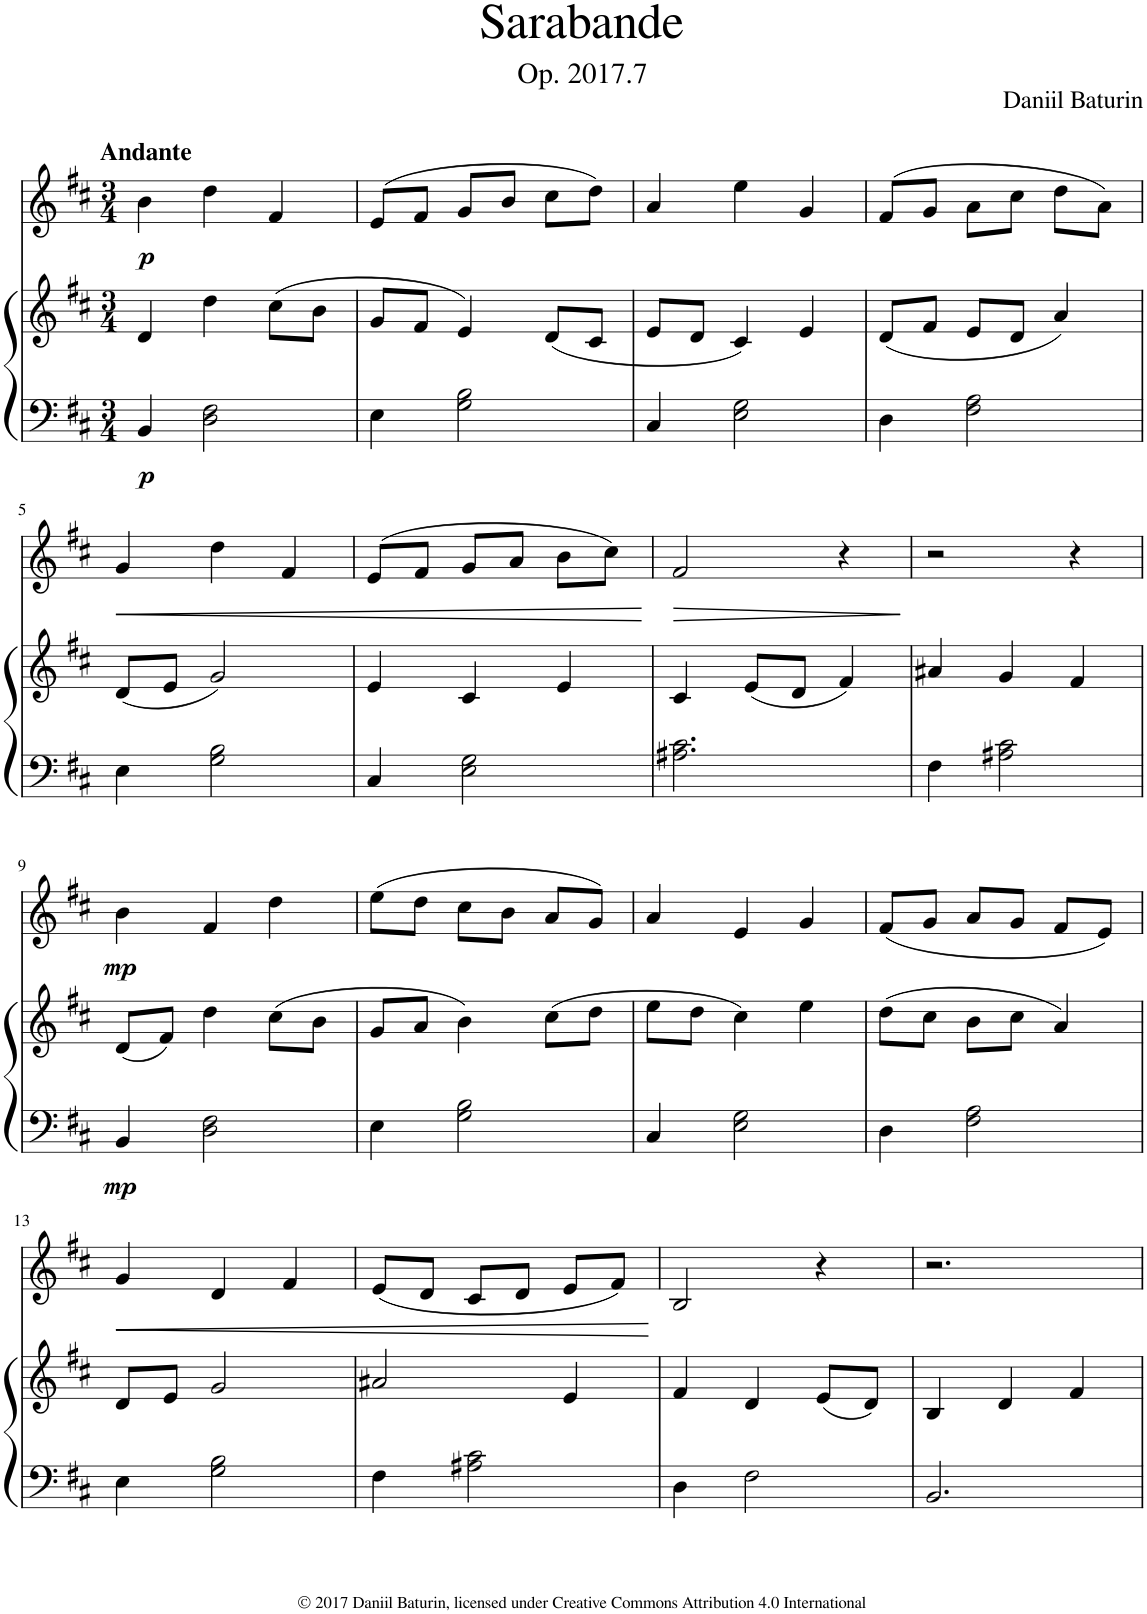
**kern	**kern	**dynam	**kern	**dynam
*part2	*part2	*part2	*part1	*part1
*staff3	*staff2	*staff2/3	*staff1	*staff1
*I"Piano	*	*	*I"Violin	*
*I'Pno	*	*	*I'Vln	*
*clefF4	*clefG2	*	*clefG2	*
*k[f#c#]	*k[f#c#]	*	*k[f#c#]	*
*M3/4	*M3/4	*	*M3/4	*
=1	=1	=1	=1	=1
!	!	!	!LO:TX:a:B:t=Andante	!
!	!	!LO:DY:b=2	!	!LO:DY:b
4BB/	4d/	p	4b\	p
2D\ 2F#\	4dd\	.	4dd\	.
.	(8cc#\L	.	4f#/	.
.	8b\J	.	.	.
=2	=2	=2	=2	=2
4E\	8g/L	.	(8e/L	.
.	8f#/J	.	8f#/J	.
2G\ 2B\	4e/)	.	8g/L	.
.	.	.	8b/J	.
.	(8d/L	.	8cc#\L	.
.	8c#/J	.	8dd\J)	.
=3	=3	=3	=3	=3
4C#/	8e/L	.	4a/	.
.	8d/J	.	.	.
2E\ 2G\	4c#/)	.	4ee\	.
.	4e/	.	4g/	.
=4	=4	=4	=4	=4
4D\	(8d/L	.	(8f#/L	.
.	8f#/J	.	8g/J	.
2F#\ 2A\	8e/L	.	8a\L	.
.	8d/J	.	8cc#\J	.
.	4a/)	.	8dd\L	.
.	.	.	8a\J)	.
!!LO:LB:g=z
=5	=5	=5	=5	=5
!	!	!	!	!LO:HP:b
4E\	(8d/L	.	4g/	<
.	8e/J	.	.	.
2G\ 2B\	2g/)	.	4dd\	.
.	.	.	4f#/	.
=6	=6	=6	=6	=6
4C#/	4e/	.	(8e/L	.
.	.	.	8f#/J	.
2E\ 2G\	4c#/	.	8g/L	.
.	.	.	8a/J	.
.	4e/	.	8b\L	.
.	.	.	8cc#\J)	.
.	.	.	.	[
=7	=7	=7	=7	=7
!	!	!	!	!LO:HP:b
2.A#X\ 2.c#\	4c#/	.	2f#/	>
.	(8e/L	.	.	.
.	8d/J	.	.	.
.	4f#/)	.	4r	.
.	.	.	.	]
=8	=8	=8	=8	=8
4F#\	4a#X/	.	2r	.
2A#X\ 2c#\	4g/	.	.	.
.	4f#/	.	4r	.
!!LO:LB:g=z
=9	=9	=9	=9	=9
!	!	!LO:DY:b=2	!	!LO:DY:b
4BB/	(8d/L	mp	4b\	mp
.	8f#/J)	.	.	.
2D\ 2F#\	4dd\	.	4f#/	.
.	(8cc#\L	.	4dd\	.
.	8b\J	.	.	.
=10	=10	=10	=10	=10
4E\	8g/L	.	(8ee\L	.
.	8a/J	.	8dd\J	.
2G\ 2B\	4b\)	.	8cc#\L	.
.	.	.	8b\J	.
.	(8cc#\L	.	8a/L	.
.	8dd\J	.	8g/J)	.
=11	=11	=11	=11	=11
4C#/	8ee\L	.	4a/	.
.	8dd\J	.	.	.
2E\ 2G\	4cc#\)	.	4e/	.
.	4ee\	.	4g/	.
=12	=12	=12	=12	=12
4D\	(8dd\L	.	(8f#/L	.
.	8cc#\J	.	8g/J	.
2F#\ 2A\	8b\L	.	8a/L	.
.	8cc#\J	.	8g/J	.
.	4a/)	.	8f#/L	.
.	.	.	8e/J)	.
!!LO:LB:g=z
=13	=13	=13	=13	=13
!	!	!	!	!LO:HP:b
4E\	8d/L	.	4g/	<
.	8e/J	.	.	.
2G\ 2B\	2g/	.	4d/	.
.	.	.	4f#/	.
=14	=14	=14	=14	=14
4F#\	2a#X/	.	(8e/L	.
.	.	.	8d/J	.
2A#X\ 2c#\	.	.	8c#/L	.
.	.	.	8d/J	.
.	4e/	.	8e/L	.
.	.	.	8f#/J)	.
.	.	.	.	[
=15	=15	=15	=15	=15
4D\	4f#/	.	2B/	.
2F#\	4d/	.	.	.
.	(8e/L	.	4r	.
.	8d/J)	.	.	.
=16	=16	=16	=16	=16
2.BB/	4B/	.	2.r	.
.	4d/	.	.	.
.	4f#/	.	.	.
=	=	=	=	=
*-	*-	*-	*-	*-
